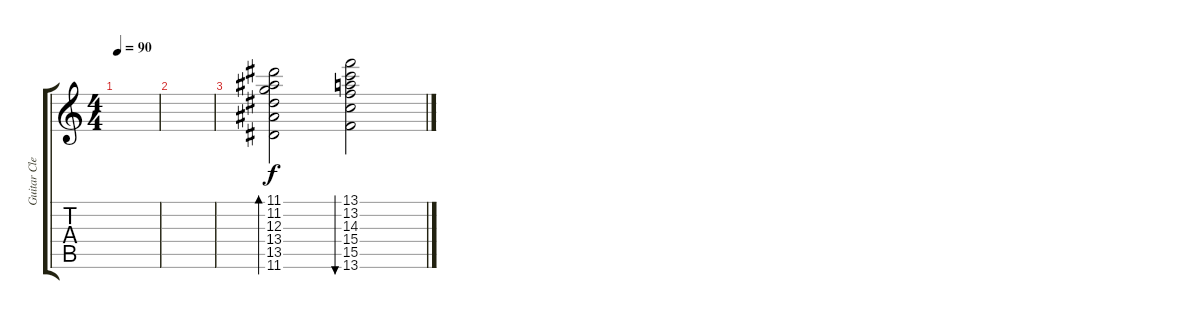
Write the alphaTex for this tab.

\track ("Guitar Clean" "Guitar Cle") {instrument electricguitarclean}
\staff {score tabs}
\tuning (E4 B3 G3 D3 A2 E2) {hide}
\ts (4 4)
\tempo 90
\clef g2
\ks c
|
|
(11.1 11.2 12.3 13.4 13.5 11.6).2{bd 480} (13.1 13.2 14.3 15.4 15.5 13.6).2{bu 480}
